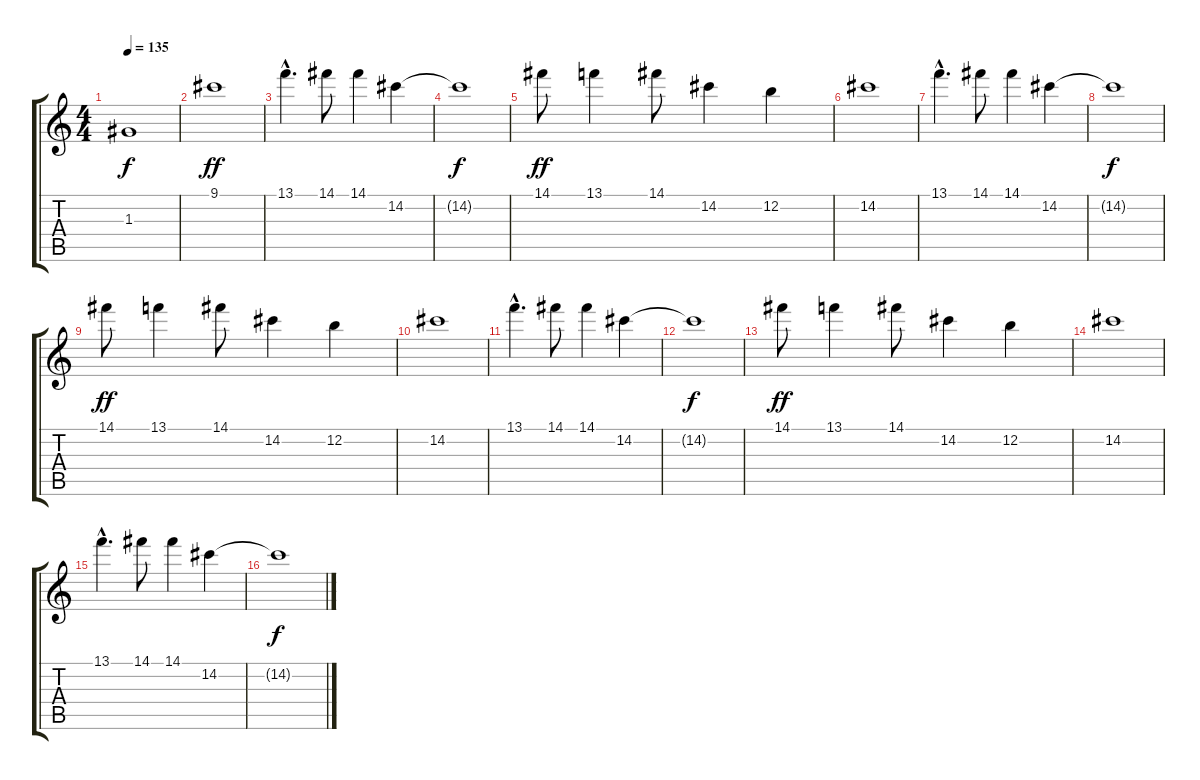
\track "" {instrument distortionguitar}
\staff {score tabs}
\tuning (E4 B3 G3 D3 A2 E2) {hide}
\ts (4 4)
\tempo 135
\clef g2
\ks c
1.3{t}.1{dy f} |
9.1.1{dy ff} |
13.1{hac}.4{d} 14.1.8 14.1.4 14.2.4 |
14.2{t}.1{dy f} |
14.1.8{dy ff} 13.1.4 14.1.8 14.2.4 12.2.4 |
14.2.1 |
13.1{hac}.4{d} 14.1.8 14.1.4 14.2.4 |
14.2{t}.1{dy f} |
14.1.8{dy ff} 13.1.4 14.1.8 14.2.4 12.2.4 |
14.2.1 |
13.1{hac}.4{d} 14.1.8 14.1.4 14.2.4 |
14.2{t}.1{dy f} |
14.1.8{dy ff} 13.1.4 14.1.8 14.2.4 12.2.4 |
14.2.1 |
13.1{hac}.4{d} 14.1.8 14.1.4 14.2.4 |
14.2{t}.1{dy f}
